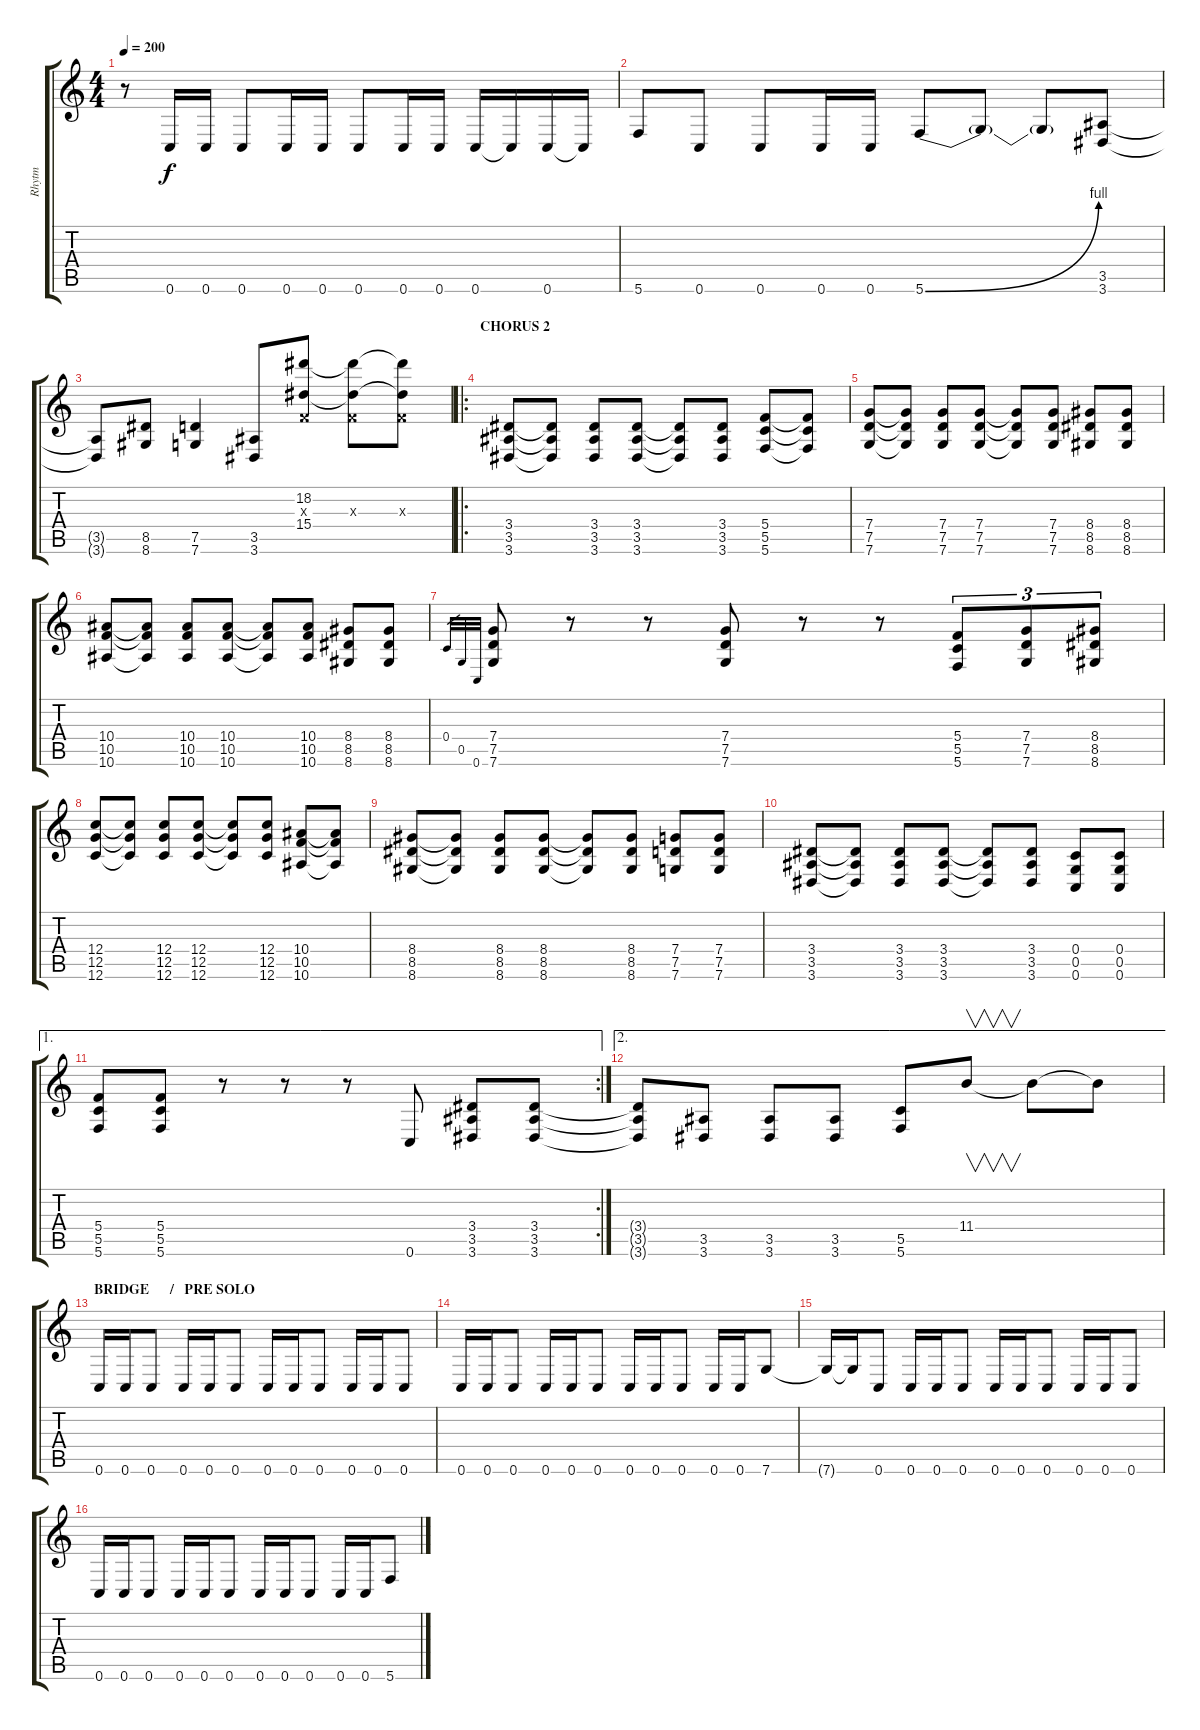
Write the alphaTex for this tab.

\track ("Rhytm" "Rhytm") {instrument overdrivenguitar}
\staff {score tabs}
\tuning (D4 A3 F3 C3 G2 C2) {hide}
\ts (4 4)
\tempo 200
\clef g2
\ks c
r.8{dy f} 0.6.16 0.6.16 0.6.8 0.6.16 0.6.16 0.6.8 0.6.16 0.6.16 0.6.16 0.6{t}.16 0.6.16 0.6{t}.16 |
5.6.8 0.6.8 0.6.8 0.6.16 0.6.16 5.6{be (bend 0 0 60 4)}.8 5.6{t}.8 5.6{t}.8 (3.5 3.6).8 |
(3.5{t} 3.6{t}).8 (8.5 8.6).8 (7.5 7.6).4 (3.5 3.6).8 (18.2 0.3{x} 15.4).8 (18.2{t} 0.3{x} 15.4{t}).8 (18.2{t} 0.3{x} 15.4{t}).8 |
\ro
\section ("" "CHORUS 2")
(3.4 3.5 3.6).8 (3.4{t} 3.5{t} 3.6{t}).8 (3.4 3.5 3.6).8 (3.4 3.5 3.6).8 (3.4{t} 3.5{t} 3.6{t}).8 (3.4 3.5 3.6).8 (5.4 5.5 5.6).8 (5.4{t} 5.5{t} 5.6{t}).8 |
(7.4 7.5 7.6).8 (7.4{t} 7.5{t} 7.6{t}).8 (7.4 7.5 7.6).8 (7.4 7.5 7.6).8 (7.4{t} 7.5{t} 7.6{t}).8 (7.4 7.5 7.6).8 (8.4 8.5 8.6).8 (8.4 8.5 8.6).8 |
(10.4 10.5 10.6).8 (10.4{t} 10.5{t} 10.6{t}).8 (10.4 10.5 10.6).8 (10.4 10.5 10.6).8 (10.4{t} 10.5{t} 10.6{t}).8 (10.4 10.5 10.6).8 (8.4 8.5 8.6).8 (8.4 8.5 8.6).8 |
0.4.32{gr} 0.5.32{gr} 0.6.32{gr} (7.4 7.5 7.6).8 r.8 r.8 (7.4 7.5 7.6).8 r.8 r.8 (5.4 5.5 5.6).8{tu (3 2)} (7.4 7.5 7.6).8{tu (3 2)} (8.4 8.5 8.6).8{tu (3 2)} |
(12.4 12.5 12.6).8 (12.4{t} 12.5{t} 12.6{t}).8 (12.4 12.5 12.6).8 (12.4 12.5 12.6).8 (12.4{t} 12.5{t} 12.6{t}).8 (12.4 12.5 12.6).8 (10.4 10.5 10.6).8 (10.4{t} 10.5{t} 10.6{t}).8 |
(8.4 8.5 8.6).8 (8.4{t} 8.5{t} 8.6{t}).8 (8.4 8.5 8.6).8 (8.4 8.5 8.6).8 (8.4{t} 8.5{t} 8.6{t}).8 (8.4 8.5 8.6).8 (7.4 7.5 7.6).8 (7.4 7.5 7.6).8 |
(3.4 3.5 3.6).8 (3.4{t} 3.5{t} 3.6{t}).8 (3.4 3.5 3.6).8 (3.4 3.5 3.6).8 (3.4{t} 3.5{t} 3.6{t}).8 (3.4 3.5 3.6).8 (0.4 0.5 0.6).8 (0.4 0.5 0.6).8 |
\ae 1
\rc 2
(5.4 5.5 5.6).8 (5.4 5.5 5.6).8 r.8 r.8 r.8 0.6.8 (3.4 3.5 3.6).8 (3.4 3.5 3.6).8 |
\ae 2
(3.4{t} 3.5{t} 3.6{t}).8 (3.5 3.6).8 (3.5 3.6).8 (3.5 3.6).8 (5.5 5.6).8 11.4.8{v instrument guitarharmonics} 11.4{t}.8 11.4{t}.8{instrument overdrivenguitar} |
\section ("" "BRIDGE      /   PRE SOLO")
0.6.16 0.6.16 0.6.8 0.6.16 0.6.16 0.6.8 0.6.16 0.6.16 0.6.8 0.6.16 0.6.16 0.6.8 |
0.6.16 0.6.16 0.6.8 0.6.16 0.6.16 0.6.8 0.6.16 0.6.16 0.6.8 0.6.16 0.6.16 7.6.8 |
7.6{t}.16 7.6{t}.16 0.6.8 0.6.16 0.6.16 0.6.8 0.6.16 0.6.16 0.6.8 0.6.16 0.6.16 0.6.8 |
0.6.16 0.6.16 0.6.8 0.6.16 0.6.16 0.6.8 0.6.16 0.6.16 0.6.8 0.6.16 0.6.16 5.6.8
